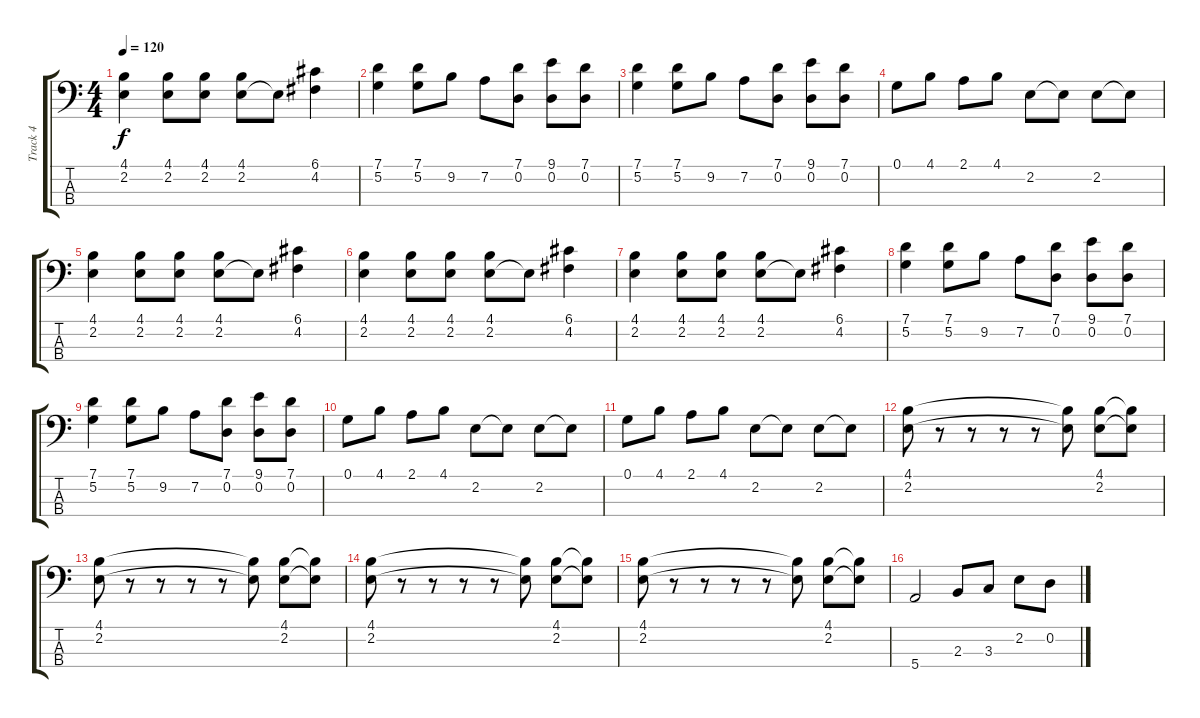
\track ("Track 4" "Track 4") {instrument electricbassfinger}
\staff {score tabs}
\tuning (G2 D2 A1 E1) {hide}
\ts (4 4)
\tempo 120
\clef f4
\ks c
(4.1 2.2).4{dy f} (4.1 2.2).8 (4.1 2.2).8 (4.1 2.2).8 2.2{t}.8 (6.1 4.2).4 |
(7.1 5.2).4 (7.1 5.2).8 9.2.8 7.2.8 (7.1 0.2).8 (9.1 0.2).8 (7.1 0.2).8 |
(7.1 5.2).4 (7.1 5.2).8 9.2.8 7.2.8 (7.1 0.2).8 (9.1 0.2).8 (7.1 0.2).8 |
0.1.8 4.1.8 2.1.8 4.1.8 2.2.8 2.2{t}.8 2.2.8 2.2{t}.8 |
(4.1 2.2).4 (4.1 2.2).8 (4.1 2.2).8 (4.1 2.2).8 2.2{t}.8 (6.1 4.2).4 |
(4.1 2.2).4 (4.1 2.2).8 (4.1 2.2).8 (4.1 2.2).8 2.2{t}.8 (6.1 4.2).4 |
(4.1 2.2).4 (4.1 2.2).8 (4.1 2.2).8 (4.1 2.2).8 2.2{t}.8 (6.1 4.2).4 |
(7.1 5.2).4 (7.1 5.2).8 9.2.8 7.2.8 (7.1 0.2).8 (9.1 0.2).8 (7.1 0.2).8 |
(7.1 5.2).4 (7.1 5.2).8 9.2.8 7.2.8 (7.1 0.2).8 (9.1 0.2).8 (7.1 0.2).8 |
0.1.8 4.1.8 2.1.8 4.1.8 2.2.8 2.2{t}.8 2.2.8 2.2{t}.8 |
0.1.8 4.1.8 2.1.8 4.1.8 2.2.8 2.2{t}.8 2.2.8 2.2{t}.8 |
(4.1 2.2).8 r.8 r.8 r.8 r.8 (4.1{t} 2.2{t}).8 (4.1 2.2).8 (4.1{t} 2.2{t}).8 |
(4.1 2.2).8 r.8 r.8 r.8 r.8 (4.1{t} 2.2{t}).8 (4.1 2.2).8 (4.1{t} 2.2{t}).8 |
(4.1 2.2).8 r.8 r.8 r.8 r.8 (4.1{t} 2.2{t}).8 (4.1 2.2).8 (4.1{t} 2.2{t}).8 |
(4.1 2.2).8 r.8 r.8 r.8 r.8 (4.1{t} 2.2{t}).8 (4.1 2.2).8 (4.1{t} 2.2{t}).8 |
5.4.2 2.3.8 3.3.8 2.2.8 0.2.8
